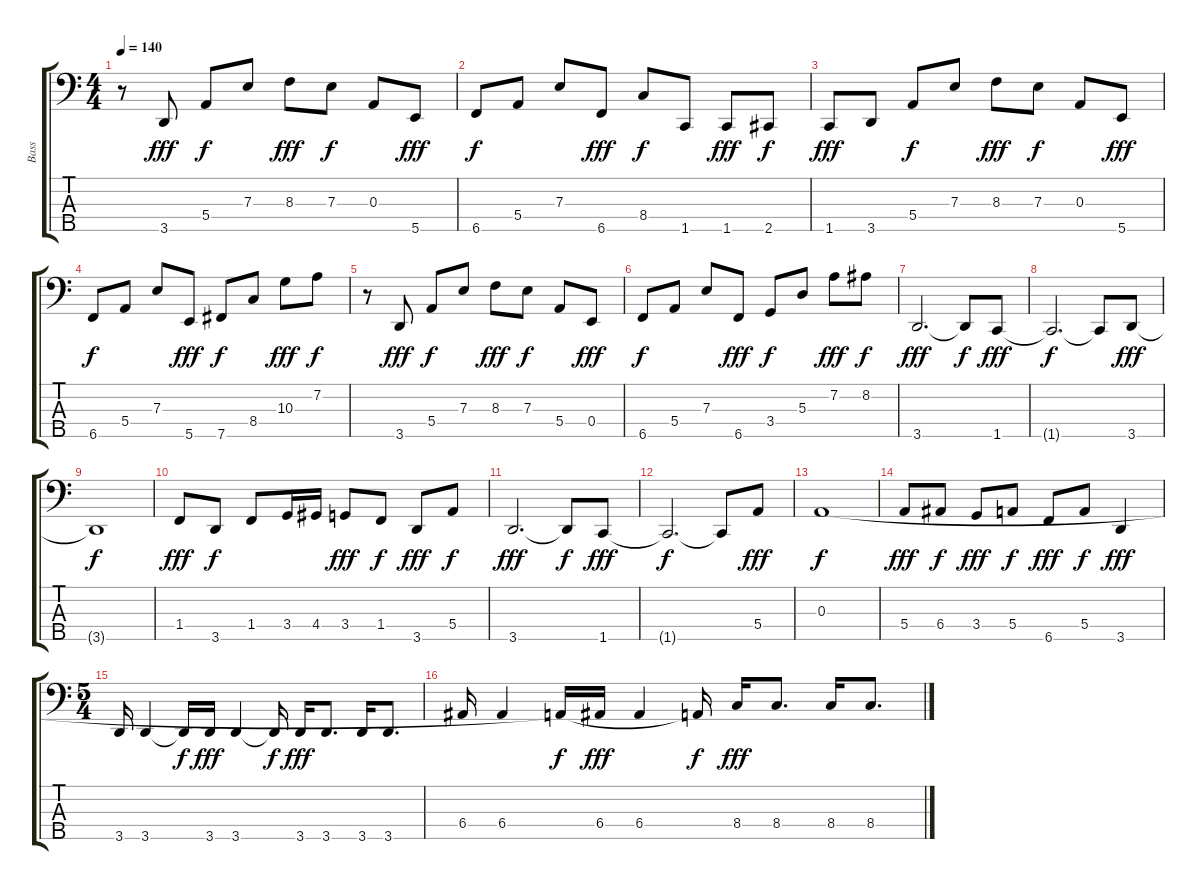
\track ("Bass" "Bass") {instrument electricbassfinger}
\staff {score tabs}
\tuning (G2 D2 A1 E1 B0) {hide}
\ts (4 4)
\tempo 140
\clef f4
\ks c
r.8{dy f} 3.5.8{dy fff} 5.4.8{dy f} 7.3.8 8.3.8{dy fff} 7.3.8{dy f} 0.3.8 5.5.8{dy fff} |
6.5.8{dy f} 5.4.8 7.3.8 6.5.8{dy fff} 8.4.8{dy f} 1.5.8 1.5.8{dy fff} 2.5.8{dy f} |
1.5.8{dy fff} 3.5.8 5.4.8{dy f} 7.3.8 8.3.8{dy fff} 7.3.8{dy f} 0.3.8 5.5.8{dy fff} |
6.5.8{dy f} 5.4.8 7.3.8 5.5.8{dy fff} 7.5.8{dy f} 8.4.8 10.3.8{dy fff} 7.2.8{dy f} |
r.8 3.5.8{dy fff} 5.4.8{dy f} 7.3.8 8.3.8{dy fff} 7.3.8{dy f} 5.4.8 0.4.8{dy fff} |
6.5.8{dy f} 5.4.8 7.3.8 6.5.8{dy fff} 3.4.8{dy f} 5.3.8 7.2.8{dy fff} 8.2.8{dy f} |
3.5.2{d dy fff} 3.5{t}.8{dy f} 1.5.8{dy fff} |
1.5{t}.2{d dy f} 1.5{t}.8 3.5.8{dy fff} |
3.5{t}.1{dy f} |
1.4.8{dy fff} 3.5.8{dy f} 1.4.8 3.4.16 4.4.16 3.4.8{dy fff} 1.4.8{dy f} 3.5.8{dy fff} 5.4.8{dy f} |
3.5.2{d dy fff} 3.5{t}.8{dy f} 1.5.8{dy fff} |
1.5{t}.2{d dy f} 1.5{t}.8 5.4.8{dy fff} |
0.3.1{dy f} |
5.4.8{dy fff} 6.4.8{dy f} 3.4.8{dy fff} 5.4.8{dy f} 6.5.8{dy fff} 5.4.8{dy f} 3.5.4{dy fff} |
\ts (5 4)
3.5.16 3.5.4 3.5{t}.16{dy f} 3.5.16{dy fff} 3.5.4 3.5{t}.16{dy f} 3.5.16{dy fff} 3.5.8{d} 3.5.16 3.5.8{d} |
6.4.16 6.4.4 0.3{t}.16{dy f} 6.4.16{dy fff} 6.4.4 0.3{t}.16{dy f} 8.4.16{dy fff} 8.4.8{d} 8.4.16 8.4.8{d}
